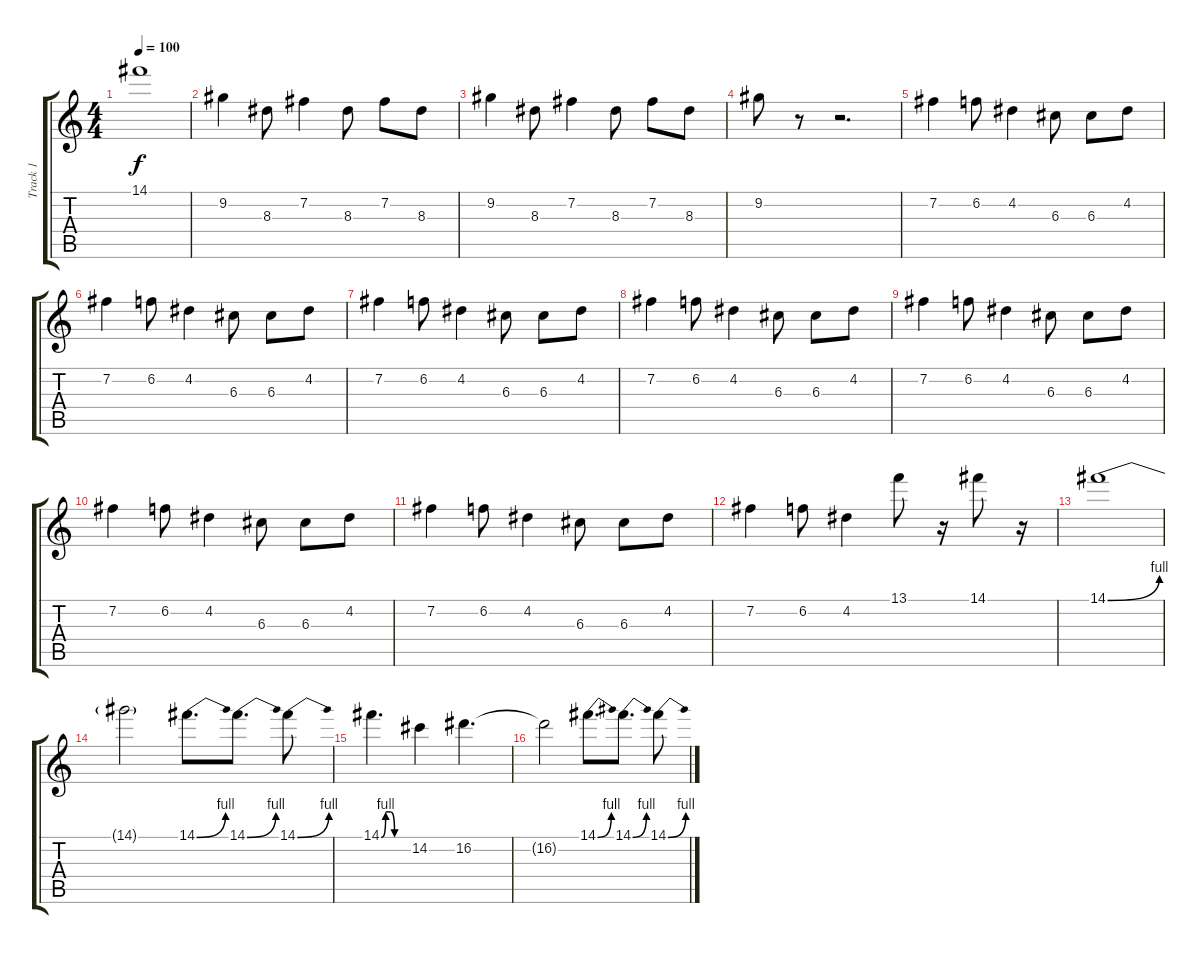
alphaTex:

\track ("Track 1" "Track 1") {instrument distortionguitar}
\staff {score tabs}
\tuning (E4 B3 G3 D3 A2 D2) {hide}
\ts (4 4)
\tempo 100
\clef g2
\ks c
14.1.1{dy f} |
9.2.4 8.3.8 7.2.4 8.3.8 7.2.8 8.3.8 |
9.2.4 8.3.8 7.2.4 8.3.8 7.2.8 8.3.8 |
9.2.8 r.8 r.2{d} |
7.2.4 6.2.8 4.2.4 6.3.8 6.3.8 4.2.8 |
7.2.4 6.2.8 4.2.4 6.3.8 6.3.8 4.2.8 |
7.2.4 6.2.8 4.2.4 6.3.8 6.3.8 4.2.8 |
7.2.4 6.2.8 4.2.4 6.3.8 6.3.8 4.2.8 |
7.2.4 6.2.8 4.2.4 6.3.8 6.3.8 4.2.8 |
7.2.4 6.2.8 4.2.4 6.3.8 6.3.8 4.2.8 |
7.2.4 6.2.8 4.2.4 6.3.8 6.3.8 4.2.8 |
7.2.4 6.2.8 4.2.4 13.1.8 r.16 14.1.8 r.16 |
14.1{be (bend 0 0 60 4)}.1 |
14.1{t}.2 14.1{be (bend 0 0 60 4)}.8{d} 14.1{be (bend 0 0 60 4)}.8{d} 14.1{be (bend 0 0 60 4)}.8 |
14.1{be (custom 0 0 10 4 20 4 30 0 60 0)}.4{d} 14.2.4 16.2.4{d} |
16.2{t}.2 14.1{be (bend 0 0 60 4)}.8{d} 14.1{be (bend 0 0 60 4)}.8{d} 14.1{be (bend 0 0 60 4)}.8
